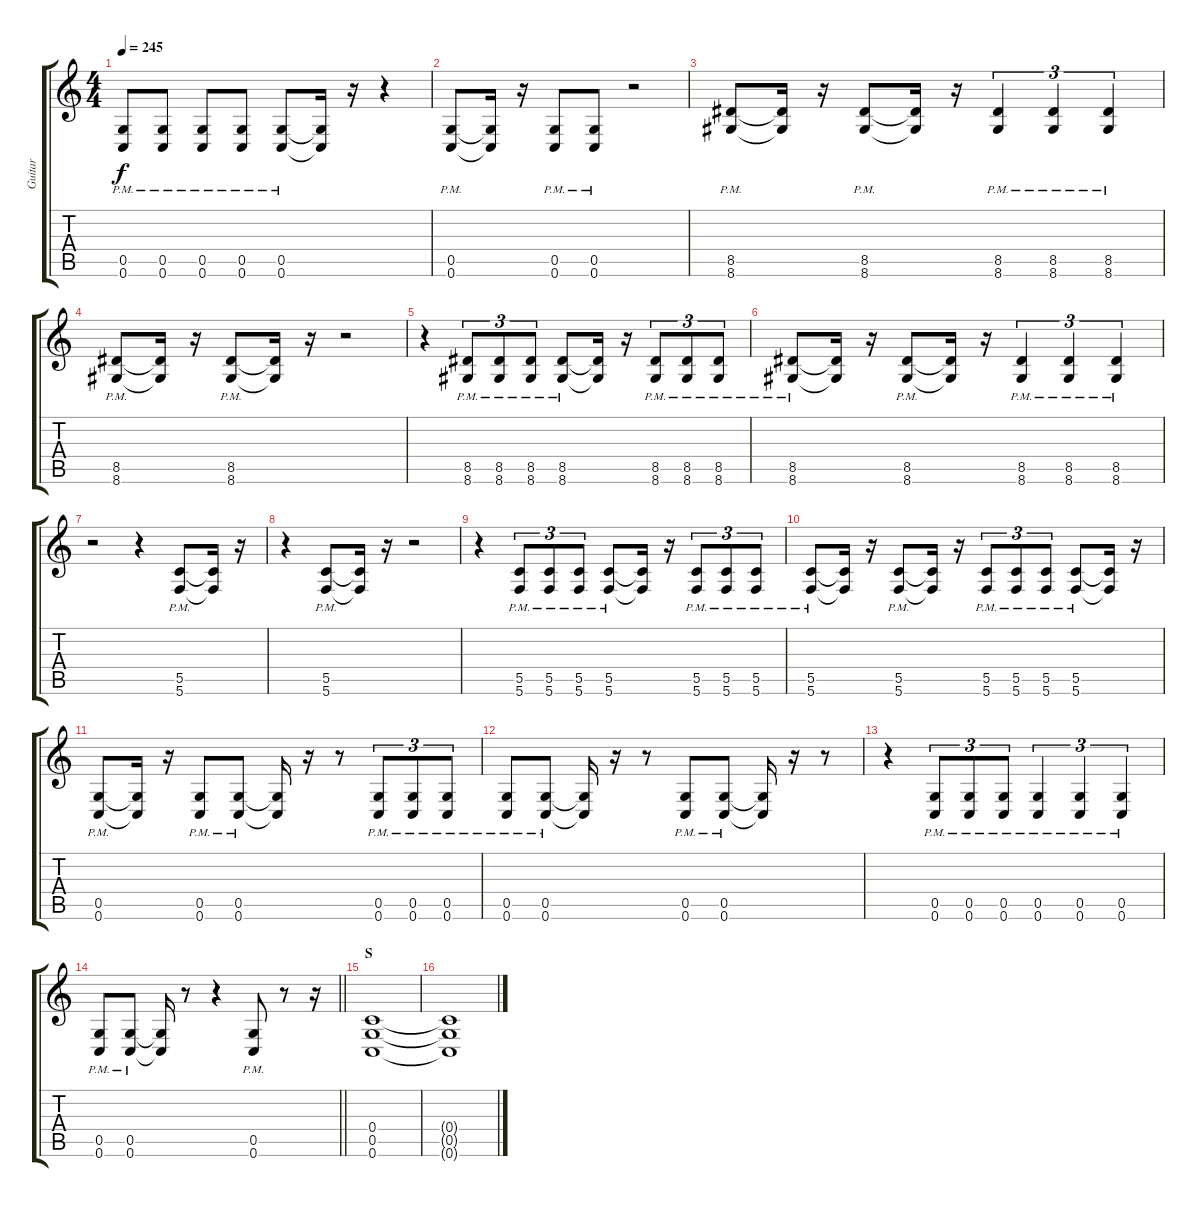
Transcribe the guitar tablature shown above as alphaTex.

\track ("Guitar" "Guitar") {instrument distortionguitar}
\staff {score tabs}
\tuning (D4 A3 F3 C3 G2 C2) {hide}
\ts (4 4)
\tempo 245
\clef g2
\ks c
(0.5{pm} 0.6{pm}).8{dy f} (0.5{pm} 0.6{pm}).8 (0.5{pm} 0.6{pm}).8 (0.5{pm} 0.6{pm}).8 (0.5{pm} 0.6{pm}).8 (0.5{t} 0.6{t}).16 r.16 r.4 |
(0.5{pm} 0.6{pm}).8 (0.5{t} 0.6{t}).16 r.16 (0.5{pm} 0.6{pm}).8 (0.5{pm} 0.6{pm}).8 r.2 |
(8.5{pm} 8.6{pm}).8 (8.5{t} 8.6{t}).16 r.16 (8.5{pm} 8.6{pm}).8 (8.5{t} 8.6{t}).16 r.16 (8.5{pm} 8.6{pm}).4{tu (3 2)} (8.5{pm} 8.6{pm}).4{tu (3 2)} (8.5{pm} 8.6{pm}).4{tu (3 2)} |
(8.5{pm} 8.6{pm}).8 (8.5{t} 8.6{t}).16 r.16 (8.5{pm} 8.6{pm}).8 (8.5{t} 8.6{t}).16 r.16 r.2 |
r.4 (8.5{pm} 8.6{pm}).8{tu (3 2)} (8.5{pm} 8.6{pm}).8{tu (3 2)} (8.5{pm} 8.6{pm}).8{tu (3 2)} (8.5{pm} 8.6{pm}).8 (8.5{t} 8.6{t}).16 r.16 (8.5{pm} 8.6{pm}).8{tu (3 2)} (8.5{pm} 8.6{pm}).8{tu (3 2)} (8.5{pm} 8.6{pm}).8{tu (3 2)} |
(8.5{pm} 8.6{pm}).8 (8.5{t} 8.6{t}).16 r.16 (8.5{pm} 8.6{pm}).8 (8.5{t} 8.6{t}).16 r.16 (8.5{pm} 8.6{pm}).4{tu (3 2)} (8.5{pm} 8.6{pm}).4{tu (3 2)} (8.5{pm} 8.6{pm}).4{tu (3 2)} |
r.2 r.4 (5.5{pm} 5.6{pm}).8 (5.5{t} 5.6{t}).16 r.16 |
r.4 (5.5{pm} 5.6{pm}).8 (5.5{t} 5.6{t}).16 r.16 r.2 |
r.4 (5.5{pm} 5.6{pm}).8{tu (3 2)} (5.5{pm} 5.6{pm}).8{tu (3 2)} (5.5{pm} 5.6{pm}).8{tu (3 2)} (5.5{pm} 5.6{pm}).8 (5.5{t} 5.6{t}).16 r.16 (5.5{pm} 5.6{pm}).8{tu (3 2)} (5.5{pm} 5.6{pm}).8{tu (3 2)} (5.5{pm} 5.6{pm}).8{tu (3 2)} |
(5.5{pm} 5.6{pm}).8 (5.5{t} 5.6{t}).16 r.16 (5.5{pm} 5.6{pm}).8 (5.5{t} 5.6{t}).16 r.16 (5.5{pm} 5.6{pm}).8{tu (3 2)} (5.5{pm} 5.6{pm}).8{tu (3 2)} (5.5{pm} 5.6{pm}).8{tu (3 2)} (5.5{pm} 5.6{pm}).8 (5.5{t} 5.6{t}).16 r.16 |
(0.5{pm} 0.6{pm}).8 (0.5{t} 0.6{t}).16 r.16 (0.5{pm} 0.6{pm}).8 (0.5{pm} 0.6{pm}).8 (0.5{t} 0.6{t}).16 r.16 r.8 (0.5{pm} 0.6{pm}).8{tu (3 2)} (0.5{pm} 0.6{pm}).8{tu (3 2)} (0.5{pm} 0.6{pm}).8{tu (3 2)} |
(0.5{pm} 0.6{pm}).8 (0.5{pm} 0.6{pm}).8 (0.5{t} 0.6{t}).16 r.16 r.8 (0.5{pm} 0.6{pm}).8 (0.5{pm} 0.6{pm}).8 (0.5{t} 0.6{t}).16 r.16 r.8 |
r.4 (0.5{pm} 0.6{pm}).8{tu (3 2)} (0.5{pm} 0.6{pm}).8{tu (3 2)} (0.5{pm} 0.6{pm}).8{tu (3 2)} (0.5{pm} 0.6{pm}).4{tu (3 2)} (0.5{pm} 0.6{pm}).4{tu (3 2)} (0.5{pm} 0.6{pm}).4{tu (3 2)} |
\barLineRight lightlight
(0.5{pm} 0.6{pm}).8 (0.5{pm} 0.6{pm}).8 (0.5{t} 0.6{t}).16 r.8 r.4 (0.5{pm} 0.6{pm}).8 r.8 r.16 |
\section ("" "S")
(0.4 0.5 0.6).1 |
(0.4{t} 0.5{t} 0.6{t}).1
